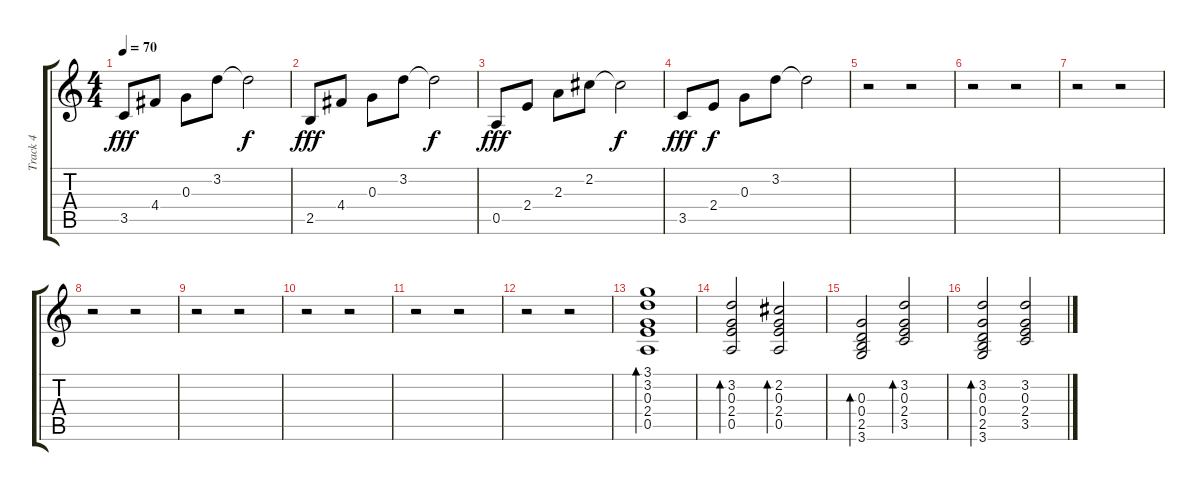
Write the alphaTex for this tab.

\track ("Track 4" "Track 4") {instrument electricguitarjazz}
\staff {score tabs}
\tuning (E4 B3 G3 D3 A2 E2) {hide}
\ts (4 4)
\tempo 70
\clef g2
\ks c
3.5.8{dy fff} 4.4.8 0.3.8 3.2.8 3.2{t}.2{dy f} |
2.5.8{dy fff} 4.4.8 0.3.8 3.2.8 3.2{t}.2{dy f} |
0.5.8{dy fff} 2.4.8 2.3.8 2.2.8 2.2{t}.2{dy f} |
3.5.8{dy fff} 2.4.8{dy f} 0.3.8 3.2.8 3.2{t}.2 |
r.2 r.2 |
r.2 r.2 |
r.2 r.2 |
r.2 r.2 |
r.2 r.2 |
r.2 r.2 |
r.2 r.2 |
r.2 r.2 |
(3.1 3.2 0.3 2.4 0.5).1{bd 240} |
(3.2 0.3 2.4 0.5).2{bd 240} (2.2 0.3 2.4 0.5).2{bd 240} |
(0.3 0.4 2.5 3.6).2{bd 120} (3.2 0.3 2.4 3.5).2{bd 120} |
(3.2 0.3 0.4 2.5 3.6).2{bd 120} (3.2 0.3 2.4 3.5).2
